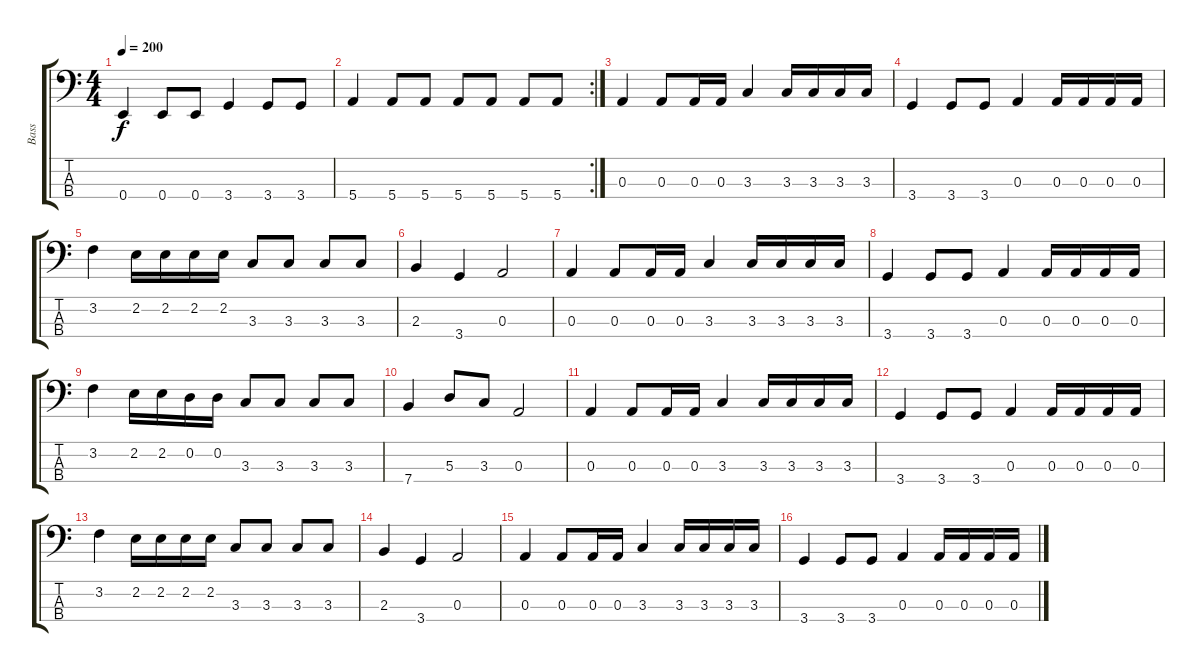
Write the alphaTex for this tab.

\track ("Bass" "Bass") {instrument electricbasspick}
\staff {score tabs}
\tuning (G2 D2 A1 E1) {hide}
\ts (4 4)
\tempo 200
\clef f4
\ks c
0.4.4{dy f} 0.4.8 0.4.8 3.4.4 3.4.8 3.4.8 |
\rc 2
5.4.4 5.4.8 5.4.8 5.4.8 5.4.8 5.4.8 5.4.8 |
0.3.4 0.3.8 0.3.16 0.3.16 3.3.4 3.3.16 3.3.16 3.3.16 3.3.16 |
3.4.4 3.4.8 3.4.8 0.3.4 0.3.16 0.3.16 0.3.16 0.3.16 |
3.2.4 2.2.16 2.2.16 2.2.16 2.2.16 3.3.8 3.3.8 3.3.8 3.3.8 |
2.3.4 3.4.4 0.3.2 |
0.3.4 0.3.8 0.3.16 0.3.16 3.3.4 3.3.16 3.3.16 3.3.16 3.3.16 |
3.4.4 3.4.8 3.4.8 0.3.4 0.3.16 0.3.16 0.3.16 0.3.16 |
3.2.4 2.2.16 2.2.16 0.2.16 0.2.16 3.3.8 3.3.8 3.3.8 3.3.8 |
7.4.4 5.3.8 3.3.8 0.3.2 |
0.3.4 0.3.8 0.3.16 0.3.16 3.3.4 3.3.16 3.3.16 3.3.16 3.3.16 |
3.4.4 3.4.8 3.4.8 0.3.4 0.3.16 0.3.16 0.3.16 0.3.16 |
3.2.4 2.2.16 2.2.16 2.2.16 2.2.16 3.3.8 3.3.8 3.3.8 3.3.8 |
2.3.4 3.4.4 0.3.2 |
0.3.4 0.3.8 0.3.16 0.3.16 3.3.4 3.3.16 3.3.16 3.3.16 3.3.16 |
3.4.4 3.4.8 3.4.8 0.3.4 0.3.16 0.3.16 0.3.16 0.3.16
